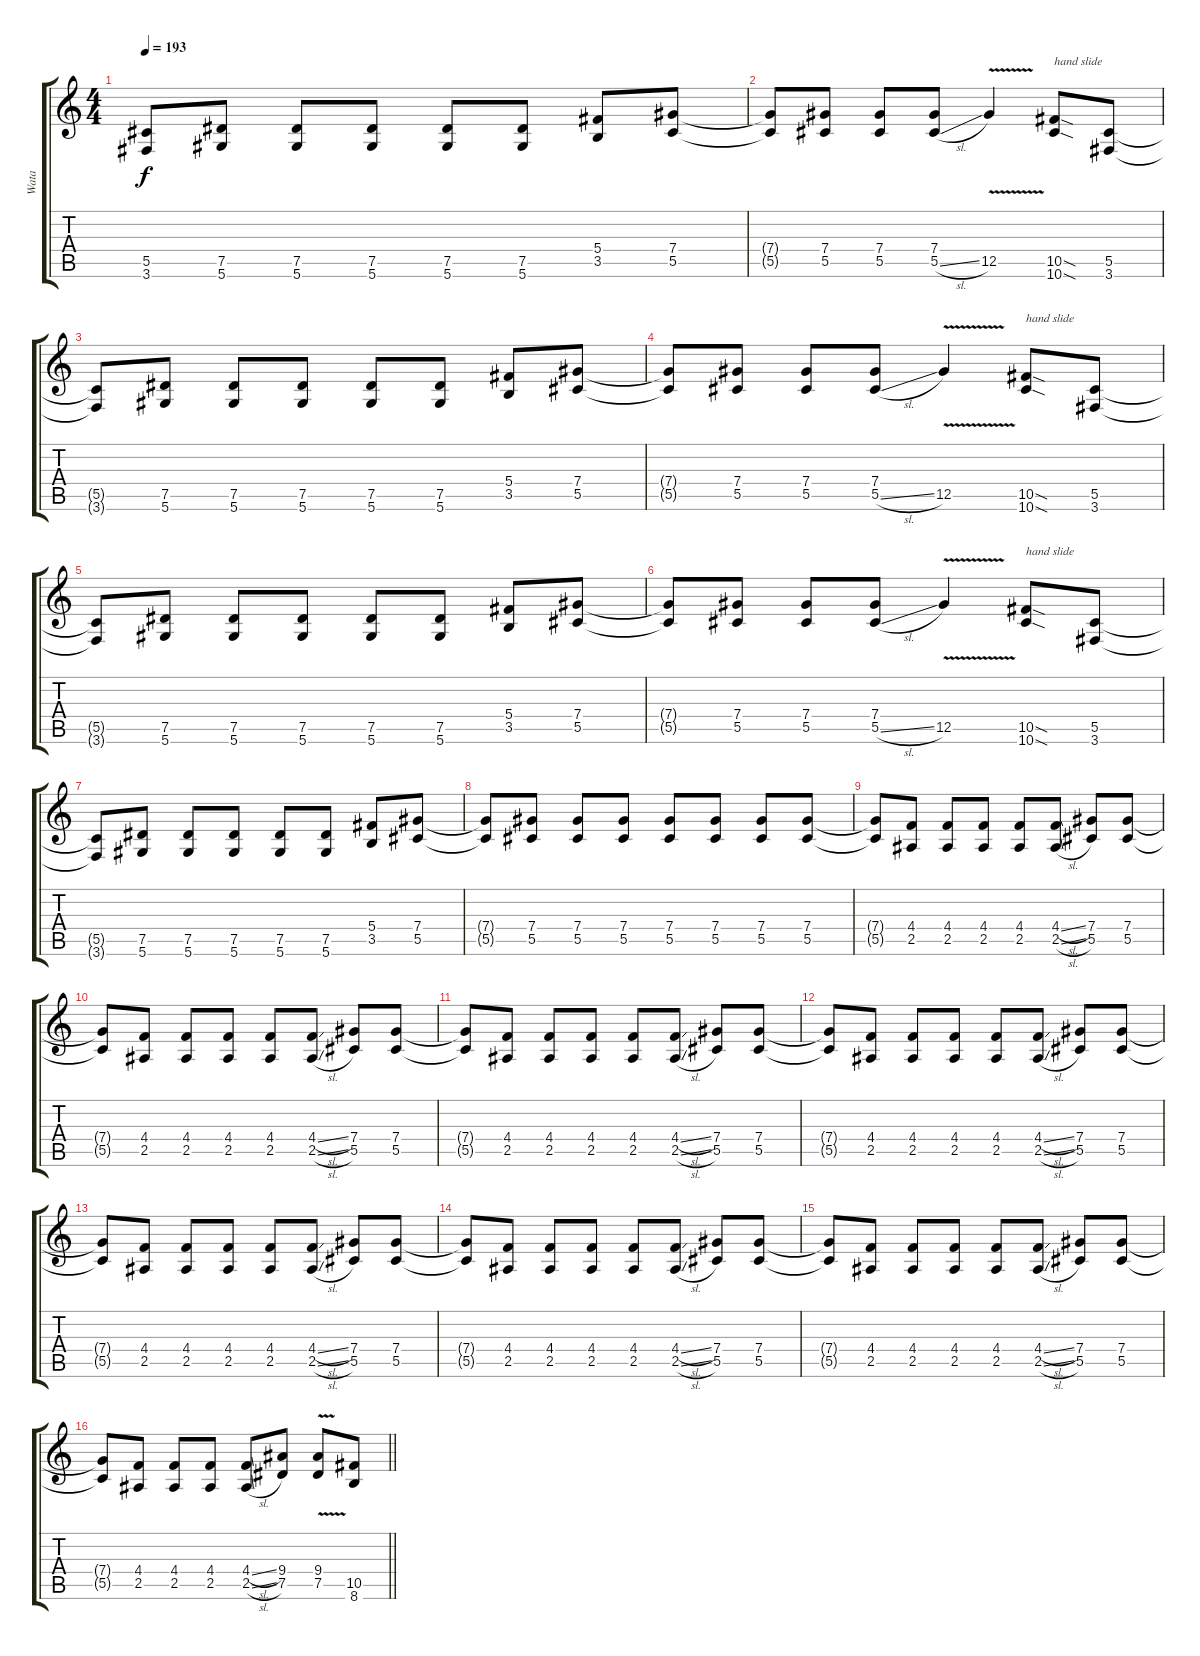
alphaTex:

\track ("Wata" "Wata") {instrument distortionguitar}
\staff {score tabs}
\tuning (Eb4 Bb3 Gb3 Db3 Ab2 Eb2) {hide}
\ts (4 4)
\tempo 193
\clef g2
\ks c
(5.5{t} 3.6{t}).8{dy f} (7.5 5.6).8 (7.5 5.6).8 (7.5 5.6).8 (7.5 5.6).8 (7.5 5.6).8 (5.4 3.5).8 (7.4 5.5).8 |
(7.4{t} 5.5{t}).8 (7.4 5.5).8 (7.4 5.5).8 (7.4 5.5{sl}).8 12.5{v}.4 (10.5{sod} 10.6{sod}).8{txt "hand slide"} (5.5 3.6).8 |
(5.5{t} 3.6{t}).8 (7.5 5.6).8 (7.5 5.6).8 (7.5 5.6).8 (7.5 5.6).8 (7.5 5.6).8 (5.4 3.5).8 (7.4 5.5).8 |
(7.4{t} 5.5{t}).8 (7.4 5.5).8 (7.4 5.5).8 (7.4 5.5{sl}).8 12.5{v}.4 (10.5{sod} 10.6{sod}).8{txt "hand slide"} (5.5 3.6).8 |
(5.5{t} 3.6{t}).8 (7.5 5.6).8 (7.5 5.6).8 (7.5 5.6).8 (7.5 5.6).8 (7.5 5.6).8 (5.4 3.5).8 (7.4 5.5).8 |
(7.4{t} 5.5{t}).8 (7.4 5.5).8 (7.4 5.5).8 (7.4 5.5{sl}).8 12.5{v}.4 (10.5{sod} 10.6{sod}).8{txt "hand slide"} (5.5 3.6).8 |
(5.5{t} 3.6{t}).8 (7.5 5.6).8 (7.5 5.6).8 (7.5 5.6).8 (7.5 5.6).8 (7.5 5.6).8 (5.4 3.5).8 (7.4 5.5).8 |
(7.4{t} 5.5{t}).8 (7.4 5.5).8 (7.4 5.5).8 (7.4 5.5).8 (7.4 5.5).8 (7.4 5.5).8 (7.4 5.5).8 (7.4 5.5).8 |
(7.4{t} 5.5{t}).8 (4.4 2.5).8 (4.4 2.5).8 (4.4 2.5).8 (4.4 2.5).8 (4.4{sl} 2.5{sl}).8 (7.4 5.5).8 (7.4 5.5).8 |
(7.4{t} 5.5{t}).8 (4.4 2.5).8 (4.4 2.5).8 (4.4 2.5).8 (4.4 2.5).8 (4.4{sl} 2.5{sl}).8 (7.4 5.5).8 (7.4 5.5).8 |
(7.4{t} 5.5{t}).8 (4.4 2.5).8 (4.4 2.5).8 (4.4 2.5).8 (4.4 2.5).8 (4.4{sl} 2.5{sl}).8 (7.4 5.5).8 (7.4 5.5).8 |
(7.4{t} 5.5{t}).8 (4.4 2.5).8 (4.4 2.5).8 (4.4 2.5).8 (4.4 2.5).8 (4.4{sl} 2.5{sl}).8 (7.4 5.5).8 (7.4 5.5).8 |
(7.4{t} 5.5{t}).8 (4.4 2.5).8 (4.4 2.5).8 (4.4 2.5).8 (4.4 2.5).8 (4.4{sl} 2.5{sl}).8 (7.4 5.5).8 (7.4 5.5).8 |
(7.4{t} 5.5{t}).8 (4.4 2.5).8 (4.4 2.5).8 (4.4 2.5).8 (4.4 2.5).8 (4.4{sl} 2.5{sl}).8 (7.4 5.5).8 (7.4 5.5).8 |
(7.4{t} 5.5{t}).8 (4.4 2.5).8 (4.4 2.5).8 (4.4 2.5).8 (4.4 2.5).8 (4.4{sl} 2.5{sl}).8 (7.4 5.5).8 (7.4 5.5).8 |
\barLineRight lightlight
(7.4{t} 5.5{t}).8 (4.4 2.5).8 (4.4 2.5).8 (4.4 2.5).8 (4.4{sl} 2.5{sl}).8 (9.4 7.5).8 (9.4{v} 7.5{v}).8 (10.5 8.6).8
